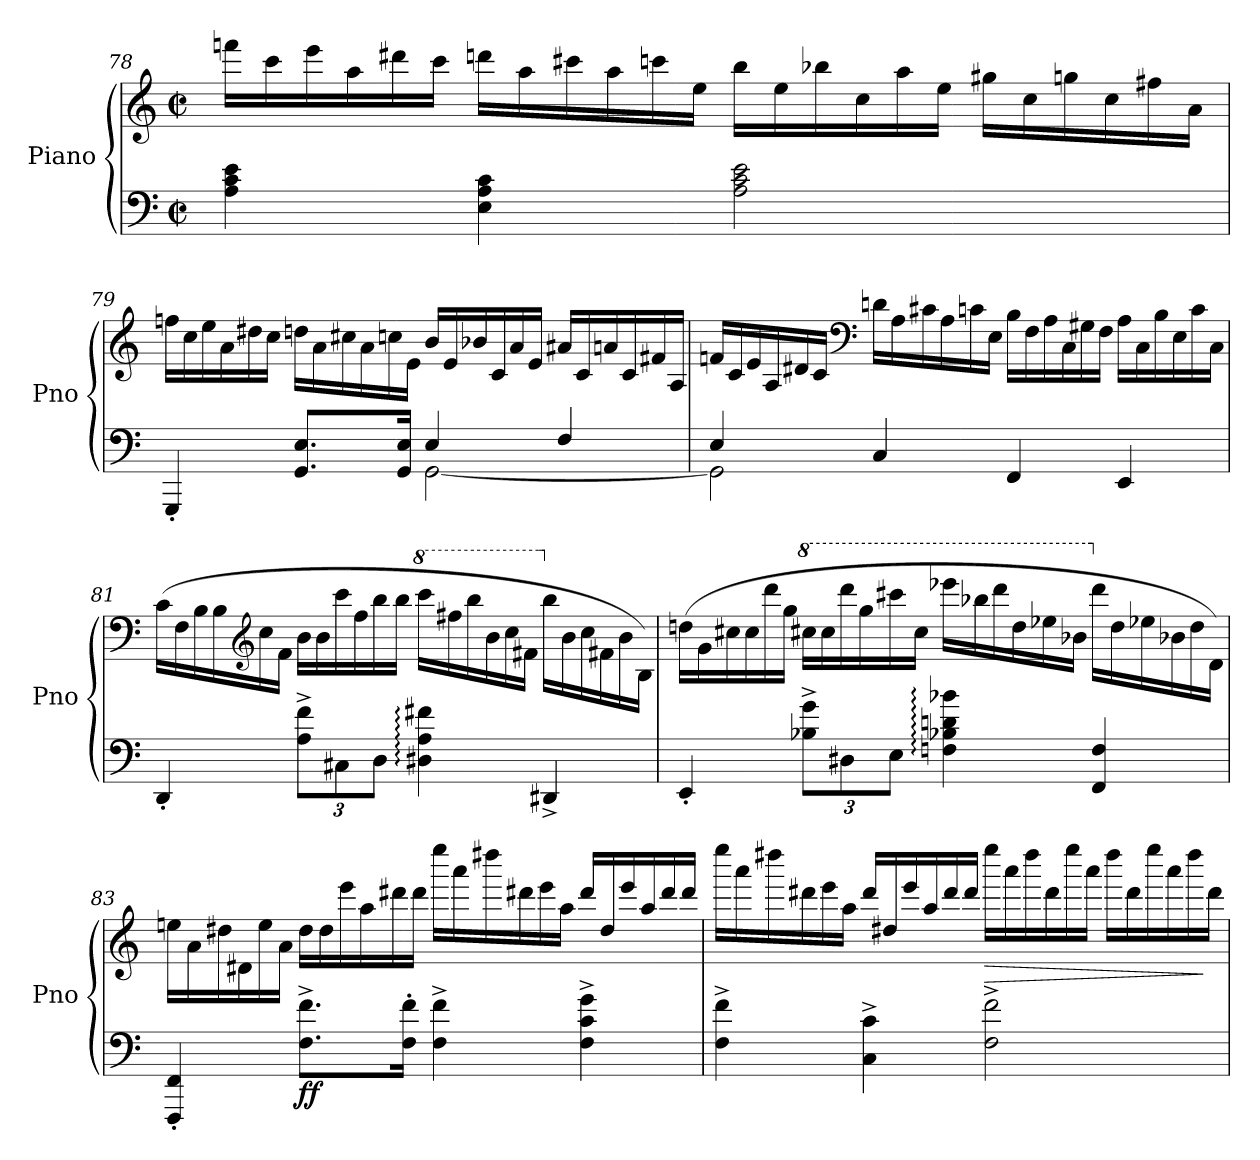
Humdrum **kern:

**kern	**kern	**dynam
*part1	*part1	*part1
*staff2	*staff1	*staff1/2
*I"Piano	*	*
*I'Pno	*	*
!!LO:LB:g=z
*clefF4	*clefG2	*
*k[]	*k[]	*
*M4/4	*M4/4	*
*met(c|)	*met(c|)	*
*	*Xtuplet	*
=78	=78	=78
4A\ 4c\ 4e\	24fffn\LL	.
.	24ccc\	.
.	24eee\	.
.	24aa\	.
.	24ddd#X\	.
.	24ccc\JJ	.
4E\ 4A\ 4c\	24dddn\LL	.
.	24aa\	.
.	24ccc#X\	.
.	24aa\	.
.	24cccn\	.
.	24ee\JJ	.
2A\ 2c\ 2e\	24bb\LL	.
.	24ee\	.
.	24bb-X\	.
.	24cc\	.
.	24aa\	.
.	24ee\JJ	.
.	24gg#X\LL	.
.	24cc\	.
.	24ggn\	.
.	24cc\	.
.	24ff#X\	.
.	24a\JJ	.
!!LO:LB:g=z
=79	=79	=79
*^	*	*
4GGG'/	2ryy	24ffn\LL	.
.	.	24cc\	.
.	.	24ee\	.
.	.	24a\	.
.	.	24dd#X\	.
.	.	24cc\JJ	.
8.GG/ 8.E/L	.	24ddn\LL	.
.	.	24a\	.
.	.	24cc#X\	.
.	.	24a\	.
.	.	24ccn\	.
16GG/ 16E/Jk	.	.	.
.	.	24e\JJ	.
4E/	[2GG\	24b/LL	.
.	.	24e/	.
.	.	24b-X/	.
.	.	24c/	.
.	.	24a/	.
.	.	24e/JJ	.
4F/	.	24a#X/LL	.
.	.	24c/	.
.	.	24an/	.
.	.	24c/	.
.	.	24f#X/	.
.	.	24A/JJ	.
=80	=80	=80	=80
4E/	2GG\]	24fn/LL	.
.	.	24c/	.
.	.	24e/	.
.	.	24A/	.
.	.	24d#X/	.
.	.	24c/JJ	.
*	*	*clefF4	*
4C/	.	24dn\LL	.
.	.	24A\	.
.	.	24c#X\	.
.	.	24A\	.
.	.	24cn\	.
.	.	24E\JJ	.
4FF/	2ryy	24B\LL	.
.	.	24F\	.
.	.	24A\	.
.	.	24C\	.
.	.	24G#X\	.
.	.	24F\JJ	.
4EE/	.	24A\LL	.
.	.	24C\	.
.	.	24B\	.
.	.	24E\	.
.	.	24c\	.
.	.	24C\JJ	.
*v	*v	*	*
!!LO:LB:g=z
=81	=81	=81
4DD'/	(24c\LL	.
.	24F\	.
.	24B\	.
.	24B\	.
*	*clefG2	*
.	24cc\	.
.	24f\JJ	.
*Xbrackettup	*	*
12A\^ 12f\^L	24b\LL	.
.	24b\	.
12C#X\	24ccc\	.
.	24ff\	.
12D\J	24bb\	.
.	24bb\JJ	.
*	*8va	*
4D#X\: 4A\: 4f#X\:	24cccc\LL	.
.	24fff#X\	.
.	24bbb\	.
.	24bb\	.
.	24ccc\	.
.	24ff#X\JJ	.
*	*X8va	*
4DD#X^/	24bb\LL	.
.	24b\	.
.	24cc\	.
.	24f#X\	.
.	24b\	.
.	24B\JJ)	.
!!LO:LB:g=z
=82	=82	=82
!	!	!LO:DY:b
4EE'/	(24ddn\LL	other-dynamics
.	24g\	.
.	24cc#X\	.
.	24cc#\	.
.	24ddd\	.
.	24gg\JJ	.
*	*8va	*
12B-X\^ 12g\^L	24ccc#X\LL	.
.	24ccc#\	.
12D#X\	24dddd\	.
.	24ggg\	.
12E\J	24cccc#X\	.
.	24ccc#\JJ	.
4Fn\: 4B-X\: 4dn\: 4b-X\:	24eeee-X\LL	.
.	24bbb-X\	.
.	24dddd\	.
.	24ddd\	.
.	24eee-X\	.
.	24bb-X\JJ	.
*	*X8va	*
4FF/ 4F/	24ddd\LL	.
.	24dd\	.
.	24ee-X\	.
.	24b-X\	.
.	24dd\	.
.	24d\JJ)	.
!!LO:PB:g=z
=83	=83	=83
4FFF/' 4FF/'	24een\LL	.
.	24a\	.
.	24dd#X\	.
.	24d#X\	.
.	24ee\	.
.	24a\JJ	.
!	!	!LO:DY:b=2
8.F\^ 8.f\^L	24dd#\LL	ff
.	24dd#\	.
.	24eee\	.
.	24aa\	.
.	24ddd#X\	.
16F\' 16f\'Jk	.	.
.	24ddd#\JJ	.
4F\^ 4f\^	24eeee\LL	.
.	24aaa\	.
.	24dddd#X\	.
.	24ddd#X\	.
.	24eee\	.
.	24aa\JJ	.
4F\^ 4c\^ 4g\^	24ddd#/LL	.
.	24dd#/	.
.	24eee/	.
.	24aa/	.
.	24ddd#/	.
.	24ddd#/JJ	.
=84	=84	=84
4F\^ 4f\^	24eeee\LL	.
.	24aaa\	.
.	24dddd#X\	.
.	24ddd#X\	.
.	24eee\	.
.	24aa\JJ	.
4C\^ 4c\^	24ddd#/LL	.
.	24dd#X/	.
.	24eee/	.
.	24aa/	.
.	24ddd#/	.
.	24ddd#/JJ	.
!	!	!LO:HP:b
2F\^ 2f\^	24eeee\LL	>
.	24aaa\	.
.	24dddd#\	.
.	24ddd#\	.
.	24eeee\	.
.	24aaa\JJ	.
.	24dddd#\LL	.
.	24ddd#\	.
.	24eeee\	.
.	24aaa\	.
.	24dddd#\	.
.	24ddd#\JJ	]
=	=	=
*-	*-	*-
